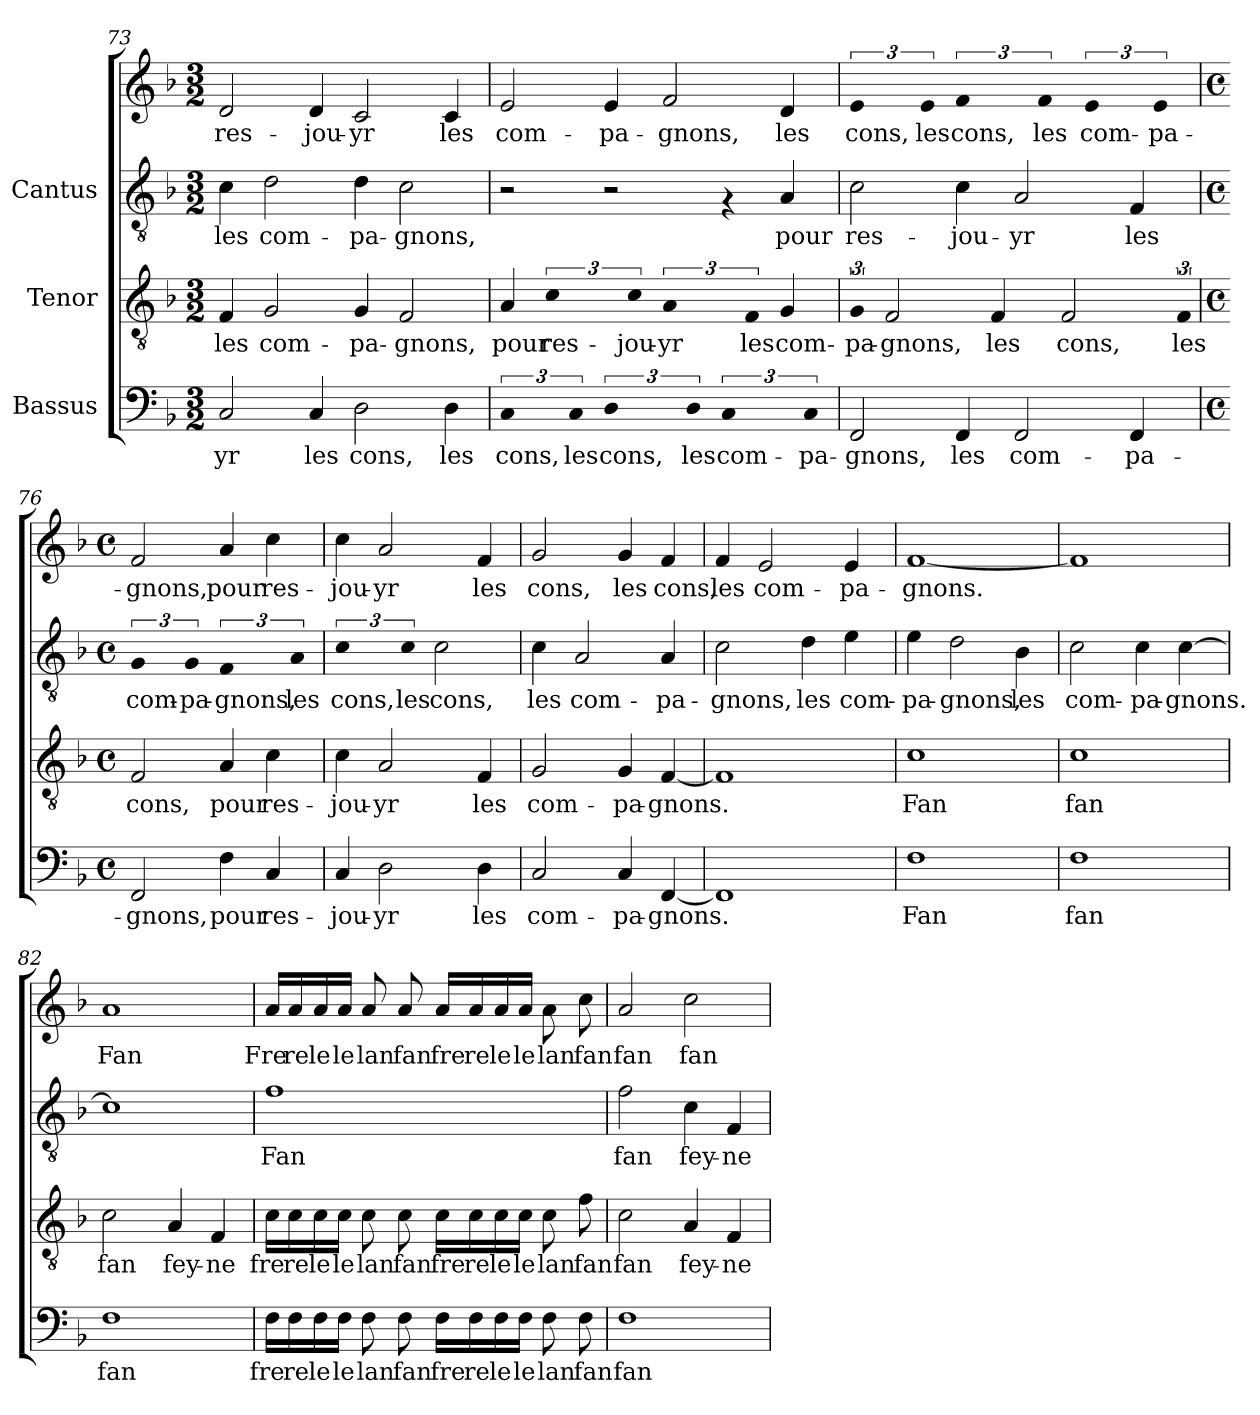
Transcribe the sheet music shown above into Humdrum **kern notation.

**kern	**text	**kern	**text	**kern	**text	**kern	**text
*part3	*part3	*part2	*part2	*part1	*part1	*part1	*part1
*staff4	*staff4	*staff3	*staff3	*staff2	*staff2	*staff1	*staff1
*I"Bassus	*	*I"Tenor	*	*I"Cantus	*	*	*
!!LO:PB:g=z
*clefF4	*	*clefGv2	*	*clefGv2	*	*clefG2	*
*k[b-]	*	*k[b-]	*	*k[b-]	*	*k[b-]	*
*F:	*	*F:	*	*F:	*	*F:	*
*M3/2	*	*M3/2	*	*M3/2	*	*M3/2	*
=73	=73	=73	=73	=73	=73	=73	=73
!	!LO:LY:b:cj	!	!LO:LY:b:cj	!	!LO:LY:b:cj	!	!LO:LY:b:cj
2C/	-yr	4F/	les	4c\	les	2d/	res-
!	!	!	!LO:LY:b:cj	!	!LO:LY:b:cj	!	!
.	.	2G/	com-	2d\	com-	.	.
!	!LO:LY:b:cj	!	!	!	!	!	!LO:LY:b:cj
4C/	les	.	.	.	.	4d/	-jou-
!	!LO:LY:b:cj	!	!LO:LY:b:cj	!	!LO:LY:b:cj	!	!LO:LY:b:cj
2D\	cons,	4G/	-pa-	4d\	-pa-	2c/	-yr
!	!	!	!LO:LY:b:cj	!	!LO:LY:b:cj	!	!
.	.	2F/	-gnons,	2c\	-gnons,	.	.
!	!LO:LY:b:cj	!	!	!	!	!	!LO:LY:b:cj
4D\	les	.	.	.	.	4c/	les
=74	=74	=74	=74	=74	=74	=74	=74
!LO:N:vis=2	!LO:LY:b:cj	!	!LO:LY:b:cj	!	!	!	!LO:LY:b:cj
3C/	cons,	4A/	pour	2r	.	2e/	com-
!	!	!LO:N:vis=2	!LO:LY:b:cj	!	!	!	!
.	.	3c/	res-	.	.	.	.
!LO:N:vis=4	!LO:LY:b:cj	!	!	!	!	!	!
6C/	les	.	.	.	.	.	.
!LO:N:vis=2	!LO:LY:b:cj	!	!	!	!	!	!LO:LY:b:cj
3D/	cons,	.	.	2r	.	4e/	-pa-
!	!	!LO:N:vis=4	!LO:LY:b:cj	!	!	!	!
.	.	6c/	-jou-	.	.	.	.
!	!	!LO:N:vis=2	!LO:LY:b:cj	!	!	!	!LO:LY:b:cj
.	.	3A/	-yr	.	.	2f/	-gnons,
!LO:N:vis=4	!LO:LY:b:cj	!	!	!	!	!	!
6D/	les	.	.	.	.	.	.
!LO:N:vis=2	!LO:LY:b:cj	!	!	!	!	!	!
3C/	com-	.	.	4rF	.	.	.
!	!	!LO:N:vis=4	!LO:LY:b:cj	!	!	!	!
.	.	6F/	les	.	.	.	.
!	!	!	!LO:LY:b:cj	!	!LO:LY:b:cj	!	!LO:LY:b:cj
.	.	4G/	com-	4A/	pour	4d/	les
!LO:N:vis=4	!LO:LY:b:cj	!	!	!	!	!	!
6C/	-pa-	.	.	.	.	.	.
=75	=75	=75	=75	=75	=75	=75	=75
!	!LO:LY:b:cj	!LO:N:vis=4	!LO:LY:b:cj	!	!LO:LY:b:cj	!LO:N:vis=2	!LO:LY:b:cj
2FF/	-gnons,	6G/	-pa-	2c\	-res-	3e/	cons,
!	!	!	!LO:LY:b:cj	!	!	!	!
.	.	2F/	-gnons,	.	.	.	.
!	!	!	!	!	!	!LO:N:vis=4	!LO:LY:b:cj
.	.	.	.	.	.	6e/	les
!	!LO:LY:b:cj	!	!	!	!LO:LY:b:cj	!LO:N:vis=2	!LO:LY:b:cj
4FF/	les	.	.	4c\	-jou-	3f/	cons,
!	!	!	!LO:LY:b:cj	!	!	!	!
.	.	4F/	les	.	.	.	.
!	!LO:LY:b:cj	!	!	!	!LO:LY:b:cj	!	!
2FF/	com-	.	.	2A/	-yr	.	.
!	!	!	!	!	!	!LO:N:vis=4	!LO:LY:b:cj
.	.	.	.	.	.	6f/	les
!	!	!	!LO:LY:b:cj	!	!	!	!
.	.	2F/	cons,	.	.	.	.
!	!	!	!	!	!	!LO:N:vis=2	!LO:LY:b:cj
.	.	.	.	.	.	3e/	com-
!	!LO:LY:b:cj	!	!	!	!LO:LY:b:cj	!	!
4FF/	-pa-	.	.	4F/	les	.	.
!	!	!	!	!	!	!LO:N:vis=4	!LO:LY:b:cj
.	.	.	.	.	.	6e/	-pa-
!	!	!LO:N:vis=8	!LO:LY:b:cj	!	!	!	!
.	.	12F/	les	.	.	.	.
!!LO:LB:g=z
=76	=76	=76	=76	=76	=76	=76	=76
*M4/4	*	*M4/4	*	*M4/4	*	*M4/4	*
*met(c)	*	*met(c)	*	*met(c)	*	*met(c)	*
!	!LO:LY:b:cj	!	!LO:LY:b:cj	!LO:N:vis=2	!LO:LY:b:cj	!	!LO:LY:b:cj
2FF/	-gnons,	2F/	cons,	3G/	-com-	2f/	gnons,
!	!	!	!	!LO:N:vis=4	!LO:LY:b:cj	!	!
.	.	.	.	6G/	-pa-	.	.
!	!LO:LY:b:cj	!	!LO:LY:b:cj	!LO:N:vis=2	!LO:LY:b:cj	!	!LO:LY:b:cj
4F\	pour	4A/	pour	3F/	-gnons,	4a/	pour
!	!LO:LY:b:cj	!	!LO:LY:b:cj	!	!	!	!LO:LY:b:cj
4C/	res-	4c\	res-	.	.	4cc\	res-
!	!	!	!	!LO:N:vis=4	!LO:LY:b:cj	!	!
.	.	.	.	6A/	les	.	.
=77	=77	=77	=77	=77	=77	=77	=77
!	!LO:LY:b:cj	!	!LO:LY:b:cj	!LO:N:vis=2	!LO:LY:b:cj	!	!LO:LY:b:cj
4C/	-jou-	4c\	-jou-	3c/	cons,	4cc\	jou-
!	!LO:LY:b:cj	!	!LO:LY:b:cj	!	!	!	!LO:LY:b:cj
2D\	-yr	2A/	-yr	.	.	2a/	-yr
!	!	!	!	!LO:N:vis=4	!LO:LY:b:cj	!	!
.	.	.	.	6c/	les	.	.
!	!	!	!	!	!LO:LY:b:cj	!	!
.	.	.	.	2c\	cons,	.	.
!	!LO:LY:b:cj	!	!LO:LY:b:cj	!	!	!	!LO:LY:b:cj
4D\	les	4F/	les	.	.	4f/	les
=78	=78	=78	=78	=78	=78	=78	=78
!	!LO:LY:b:cj	!	!LO:LY:b:cj	!	!LO:LY:b:cj	!	!LO:LY:b:cj
2C/	com-	2G/	com-	4c\	les	2g/	cons,
!	!	!	!	!	!LO:LY:b:cj	!	!
.	.	.	.	2A/	com-	.	.
!	!LO:LY:b:cj	!	!LO:LY:b:cj	!	!	!	!LO:LY:b:cj
4C/	-pa-	4G/	-pa-	.	.	4g/	les
!	!LO:LY:b:cj	!	!LO:LY:b:cj	!	!LO:LY:b:cj	!	!LO:LY:b:cj
[<4FF/	-gnons.	[<4F/	-gnons.	4A/	-pa-	4f/	cons,
=79	=79	=79	=79	=79	=79	=79	=79
!	!	!	!	!	!LO:LY:b:cj	!	!LO:LY:b:cj
1FF]	.	1F]	.	2c\	-gnons,	4f/	-les
!	!	!	!	!	!	!	!LO:LY:b:cj
.	.	.	.	.	.	2e/	com-
!	!	!	!	!	!LO:LY:b:cj	!	!
.	.	.	.	4d\	les	.	.
!	!	!	!	!	!LO:LY:b:cj	!	!LO:LY:b:cj
.	.	.	.	4e\	com-	4e/	-pa-
!!LO:LB:g=z
=80	=80	=80	=80	=80	=80	=80	=80
*	*	*	*	*	*	*MM144	*
!	!LO:LY:b:cj	!	!LO:LY:b:cj	!	!LO:LY:b:cj	!	!LO:LY:b:cj
1F	Fan	1c	Fan	4e\	pa-	[<1f	-gnons.
!	!	!	!	!	!LO:LY:b:cj	!	!
.	.	.	.	2d\	-gnons,	.	.
!	!	!	!	!	!LO:LY:b:cj	!	!
.	.	.	.	4B-\	les	.	.
=81	=81	=81	=81	=81	=81	=81	=81
!	!LO:LY:b:cj	!	!LO:LY:b:cj	!	!LO:LY:b:cj	!	!
1F	fan	1c	fan	2c\	com-	1f]	.
!	!	!	!	!	!LO:LY:b:cj	!	!
.	.	.	.	4c\	-pa-	.	.
!	!	!	!	!	!LO:LY:b:cj	!	!
.	.	.	.	[>4c\	-gnons.	.	.
=82	=82	=82	=82	=82	=82	=82	=82
!	!LO:LY:b:cj	!	!LO:LY:b:cj	!	!	!	!LO:LY:b:cj
1F	fan	2c\	fan	1c]	.	1a	Fan
!	!	!	!LO:LY:b:cj	!	!	!	!
.	.	4A/	fey-	.	.	.	.
!	!	!	!LO:LY:b:cj	!	!	!	!
.	.	4F/	-ne	.	.	.	.
=83	=83	=83	=83	=83	=83	=83	=83
!	!LO:LY:b:cj	!	!LO:LY:b:cj	!	!LO:LY:b:cj	!	!LO:LY:b:cj
16F\L	fre	16c\L	fre	1f	Fan	16a/L	Fre
!	!LO:LY:b:cj	!	!LO:LY:b:cj	!	!	!	!LO:LY:b:cj
16F\	re	16c\	re	.	.	16a/	re
!	!LO:LY:b:cj	!	!LO:LY:b:cj	!	!	!	!LO:LY:b:cj
16F\	le	16c\	le	.	.	16a/	le
!	!LO:LY:b:cj	!	!LO:LY:b:cj	!	!	!	!LO:LY:b:cj
16F\J	le	16c\J	le	.	.	16a/J	le
!	!LO:LY:b:cj	!	!LO:LY:b:cj	!	!	!	!LO:LY:b:cj
8F\	lan	8c\	lan	.	.	8a/	lan
!	!LO:LY:b:cj	!	!LO:LY:b:cj	!	!	!	!LO:LY:b:cj
8F\	fan	8c\	fan	.	.	8a/	fan
!	!LO:LY:b:cj	!	!LO:LY:b:cj	!	!	!	!LO:LY:b:cj
16F\L	fre	16c\L	fre	.	.	16a/L	fre
!	!LO:LY:b:cj	!	!LO:LY:b:cj	!	!	!	!LO:LY:b:cj
16F\	re	16c\	re	.	.	16a/	re
!	!LO:LY:b:cj	!	!LO:LY:b:cj	!	!	!	!LO:LY:b:cj
16F\	le	16c\	le	.	.	16a/	le
!	!LO:LY:b:cj	!	!LO:LY:b:cj	!	!	!	!LO:LY:b:cj
16F\J	le	16c\J	le	.	.	16a/J	le
!	!LO:LY:b:cj	!	!LO:LY:b:cj	!	!	!	!LO:LY:b:cj
8F\	lan	8c\	lan	.	.	8a\	lan
!	!LO:LY:b:cj	!	!LO:LY:b:cj	!	!	!	!LO:LY:b:cj
8F\	fan	8f\	fan	.	.	8cc\	fan
!!LO:LB:g=z
=84	=84	=84	=84	=84	=84	=84	=84
!	!LO:LY:b:cj	!	!LO:LY:b:cj	!	!LO:LY:b:cj	!	!LO:LY:b:cj
1F	fan	2c\	fan	2f\	fan	2a/	fan
!	!	!	!LO:LY:b:cj	!	!LO:LY:b:cj	!	!LO:LY:b:cj
.	.	4A/	fey-	4c\	fey-	2cc\	fan
!	!	!	!LO:LY:b:cj	!	!LO:LY:b:cj	!	!
.	.	4F/	-ne	4F/	-ne	.	.
=	=	=	=	=	=	=	=
*-	*-	*-	*-	*-	*-	*-	*-
